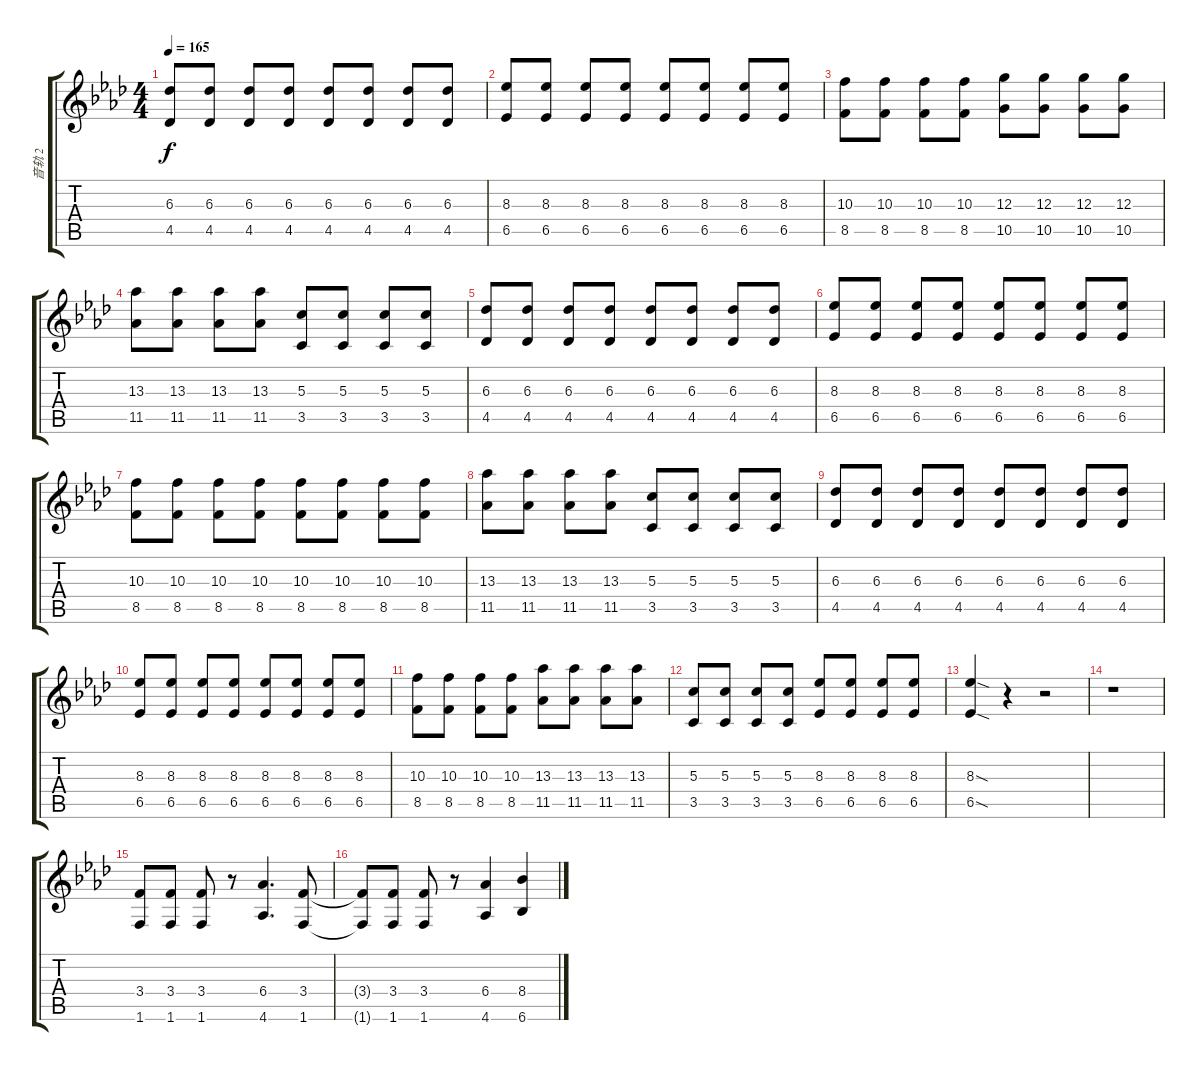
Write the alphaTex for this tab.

\track ("音轨 2" "音轨 2") {instrument overdrivenguitar}
\staff {score tabs}
\tuning (E4 B3 G3 D3 A2 E2) {hide}
\ts (4 4)
\tempo 165
\clef g2
\ks ab
(6.3 4.5).8{dy f} (6.3 4.5).8 (6.3 4.5).8 (6.3 4.5).8 (6.3 4.5).8 (6.3 4.5).8 (6.3 4.5).8 (6.3 4.5).8 |
(8.3 6.5).8 (8.3 6.5).8 (8.3 6.5).8 (8.3 6.5).8 (8.3 6.5).8 (8.3 6.5).8 (8.3 6.5).8 (8.3 6.5).8 |
(10.3 8.5).8 (10.3 8.5).8 (10.3 8.5).8 (10.3 8.5).8 (12.3 10.5).8 (12.3 10.5).8 (12.3 10.5).8 (12.3 10.5).8 |
(13.3 11.5).8 (13.3 11.5).8 (13.3 11.5).8 (13.3 11.5).8 (5.3 3.5).8 (5.3 3.5).8 (5.3 3.5).8 (5.3 3.5).8 |
(6.3 4.5).8 (6.3 4.5).8 (6.3 4.5).8 (6.3 4.5).8 (6.3 4.5).8 (6.3 4.5).8 (6.3 4.5).8 (6.3 4.5).8 |
(8.3 6.5).8 (8.3 6.5).8 (8.3 6.5).8 (8.3 6.5).8 (8.3 6.5).8 (8.3 6.5).8 (8.3 6.5).8 (8.3 6.5).8 |
(10.3 8.5).8 (10.3 8.5).8 (10.3 8.5).8 (10.3 8.5).8 (10.3 8.5).8 (10.3 8.5).8 (10.3 8.5).8 (10.3 8.5).8 |
(13.3 11.5).8 (13.3 11.5).8 (13.3 11.5).8 (13.3 11.5).8 (5.3 3.5).8 (5.3 3.5).8 (5.3 3.5).8 (5.3 3.5).8 |
(6.3 4.5).8 (6.3 4.5).8 (6.3 4.5).8 (6.3 4.5).8 (6.3 4.5).8 (6.3 4.5).8 (6.3 4.5).8 (6.3 4.5).8 |
(8.3 6.5).8 (8.3 6.5).8 (8.3 6.5).8 (8.3 6.5).8 (8.3 6.5).8 (8.3 6.5).8 (8.3 6.5).8 (8.3 6.5).8 |
(10.3 8.5).8 (10.3 8.5).8 (10.3 8.5).8 (10.3 8.5).8 (13.3 11.5).8 (13.3 11.5).8 (13.3 11.5).8 (13.3 11.5).8 |
(5.3 3.5).8 (5.3 3.5).8 (5.3 3.5).8 (5.3 3.5).8 (8.3 6.5).8 (8.3 6.5).8 (8.3 6.5).8 (8.3 6.5).8 |
(8.3{sod} 6.5{sod}).4 r.4 r.2 |
r.1 |
(3.4 1.6).8 (3.4 1.6).8 (3.4 1.6).8 r.8 (6.4 4.6).4{d} (3.4 1.6).8 |
(3.4{t} 1.6{t}).8 (3.4 1.6).8 (3.4 1.6).8 r.8 (6.4 4.6).4 (8.4 6.6).4
